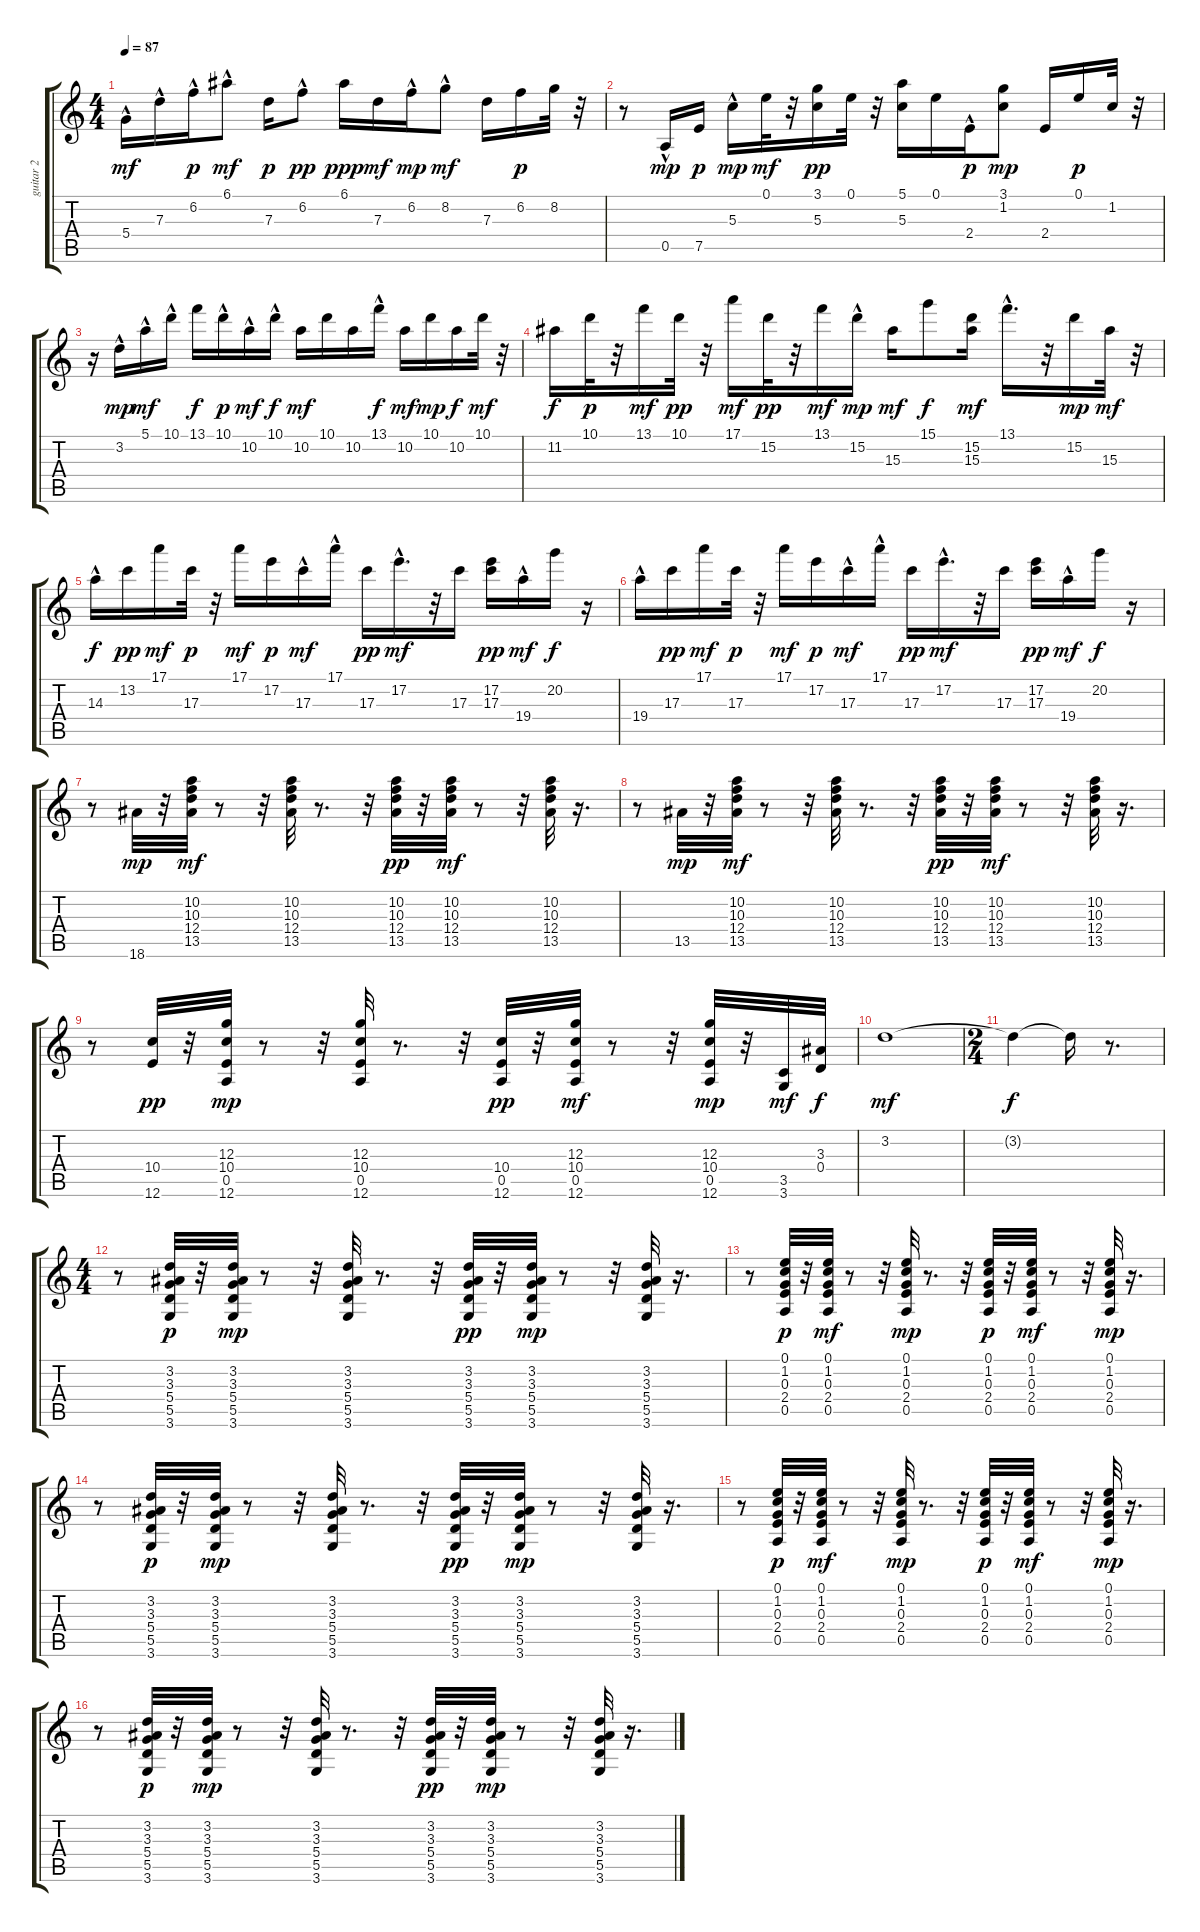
\track ("guitar 2" "guitar 2") {instrument acousticguitarnylon}
\staff {score tabs}
\tuning (E4 B3 G3 D3 A2 E2) {hide}
\ts (4 4)
\tempo 87
\clef g2
\ks c
5.4{hac}.16{dy mf} 7.3{hac}.16 6.2{hac}.16{dy p} 6.1{hac}.8{dy mf} 7.3.16{dy p} 6.2{hac}.8{dy pp} 6.1.16{dy ppp} 7.3.16{dy mf} 6.2{hac}.16{dy mp} 8.2{hac}.8{dy mf} 7.3.16 6.2.16{dy p} 8.2.32 r.32 |
r.8 0.5{hac}.16{dy mp} 7.5.16{dy p} 5.3{hac}.16{dy mp} 0.1.32{dy mf} r.32 (3.1 5.3).16{dy pp} 0.1.32 r.32 (5.1 5.3).16 0.1.16 2.4{hac}.16{dy p} (3.1 1.2).8{dy mp} 2.4.16 0.1.16{dy p} 1.2.32 r.32 |
r.16 3.2{hac}.16{dy mp} 5.1{hac}.16{dy mf} 10.1{hac}.16 13.1.16{dy f} 10.1{hac}.16{dy p} 10.2{hac}.16{dy mf} 10.1{hac}.16{dy f} 10.2.16{dy mf} 10.1.16 10.2.16 13.1{hac}.16{dy f} 10.2.16{dy mf} 10.1.16{dy mp} 10.2.16{dy f} 10.1.32{dy mf} r.32 |
11.2.16{dy f} 10.1.32{dy p} r.32 13.1.16{dy mf} 10.1.32{dy pp} r.32 17.1.16{dy mf} 15.2.32{dy pp} r.32 13.1.16{dy mf} 15.2{hac}.16{dy mp} 15.3.16{dy mf} 15.1.8{dy f} (15.2 15.3).16{dy mf} 13.1{hac}.16{d} r.32 15.2.16{dy mp} 15.3.32{dy mf} r.32 |
14.3{hac}.16{dy f} 13.2.16{dy pp} 17.1.16{dy mf} 17.3.32{dy p} r.32 17.1.16{dy mf} 17.2.16{dy p} 17.3{hac}.16{dy mf} 17.1{hac}.16 17.3.16{dy pp} 17.2{hac}.16{d dy mf} r.32 17.3.16 (17.2 17.3).16{dy pp} 19.4{hac}.16{dy mf} 20.2.16{dy f} r.16 |
19.4{hac}.16 17.3.16{dy pp} 17.1.16{dy mf} 17.3.32{dy p} r.32 17.1.16{dy mf} 17.2.16{dy p} 17.3{hac}.16{dy mf} 17.1{hac}.16 17.3.16{dy pp} 17.2{hac}.16{d dy mf} r.32 17.3.16 (17.2 17.3).16{dy pp} 19.4{hac}.16{dy mf} 20.2.16{dy f} r.16 |
r.8 18.6.32{dy mp} r.32 (10.2 10.3 12.4 13.5).32{dy mf} r.8 r.32 (10.2 10.3 12.4 13.5).32 r.8{d} r.32 (10.2 10.3 12.4 13.5).32{dy pp} r.32 (10.2 10.3 12.4 13.5).32{dy mf} r.8 r.32 (10.2 10.3 12.4 13.5).32 r.16{d} |
r.8 13.5.32{dy mp} r.32 (10.2 10.3 12.4 13.5).32{dy mf} r.8 r.32 (10.2 10.3 12.4 13.5).32 r.8{d} r.32 (10.2 10.3 12.4 13.5).32{dy pp} r.32 (10.2 10.3 12.4 13.5).32{dy mf} r.8 r.32 (10.2 10.3 12.4 13.5).32 r.16{d} |
r.8 (10.4 12.6).32{dy pp} r.32 (12.3 10.4 0.5 12.6).32{dy mp} r.8 r.32 (12.3 10.4 0.5 12.6).32 r.8{d} r.32 (10.4 0.5 12.6).32{dy pp} r.32 (12.3 10.4 0.5 12.6).32{dy mf} r.8 r.32 (12.3 10.4 0.5 12.6).32{dy mp} r.32 (3.5 3.6).32{dy mf} (3.3 0.4).32{dy f} |
3.2.1{dy mf} |
\ts (2 4)
3.2{t}.4{dy f} 3.2{t}.16 r.8{d} |
\ts (4 4)
r.8 (3.2 3.3 5.4 5.5 3.6).32{dy p} r.32 (3.2 3.3 5.4 5.5 3.6).32{dy mp} r.8 r.32 (3.2 3.3 5.4 5.5 3.6).32 r.8{d} r.32 (3.2 3.3 5.4 5.5 3.6).32{dy pp} r.32 (3.2 3.3 5.4 5.5 3.6).32{dy mp} r.8 r.32 (3.2 3.3 5.4 5.5 3.6).32 r.16{d} |
r.8 (0.1 1.2 0.3 2.4 0.5).32{dy p} r.32 (0.1 1.2 0.3 2.4 0.5).32{dy mf} r.8 r.32 (0.1 1.2 0.3 2.4 0.5).32{dy mp} r.8{d} r.32 (0.1 1.2 0.3 2.4 0.5).32{dy p} r.32 (0.1 1.2 0.3 2.4 0.5).32{dy mf} r.8 r.32 (0.1 1.2 0.3 2.4 0.5).32{dy mp} r.16{d} |
r.8 (3.2 3.3 5.4 5.5 3.6).32{dy p} r.32 (3.2 3.3 5.4 5.5 3.6).32{dy mp} r.8 r.32 (3.2 3.3 5.4 5.5 3.6).32 r.8{d} r.32 (3.2 3.3 5.4 5.5 3.6).32{dy pp} r.32 (3.2 3.3 5.4 5.5 3.6).32{dy mp} r.8 r.32 (3.2 3.3 5.4 5.5 3.6).32 r.16{d} |
r.8 (0.1 1.2 0.3 2.4 0.5).32{dy p} r.32 (0.1 1.2 0.3 2.4 0.5).32{dy mf} r.8 r.32 (0.1 1.2 0.3 2.4 0.5).32{dy mp} r.8{d} r.32 (0.1 1.2 0.3 2.4 0.5).32{dy p} r.32 (0.1 1.2 0.3 2.4 0.5).32{dy mf} r.8 r.32 (0.1 1.2 0.3 2.4 0.5).32{dy mp} r.16{d} |
r.8 (3.2 3.3 5.4 5.5 3.6).32{dy p} r.32 (3.2 3.3 5.4 5.5 3.6).32{dy mp} r.8 r.32 (3.2 3.3 5.4 5.5 3.6).32 r.8{d} r.32 (3.2 3.3 5.4 5.5 3.6).32{dy pp} r.32 (3.2 3.3 5.4 5.5 3.6).32{dy mp} r.8 r.32 (3.2 3.3 5.4 5.5 3.6).32 r.16{d}
